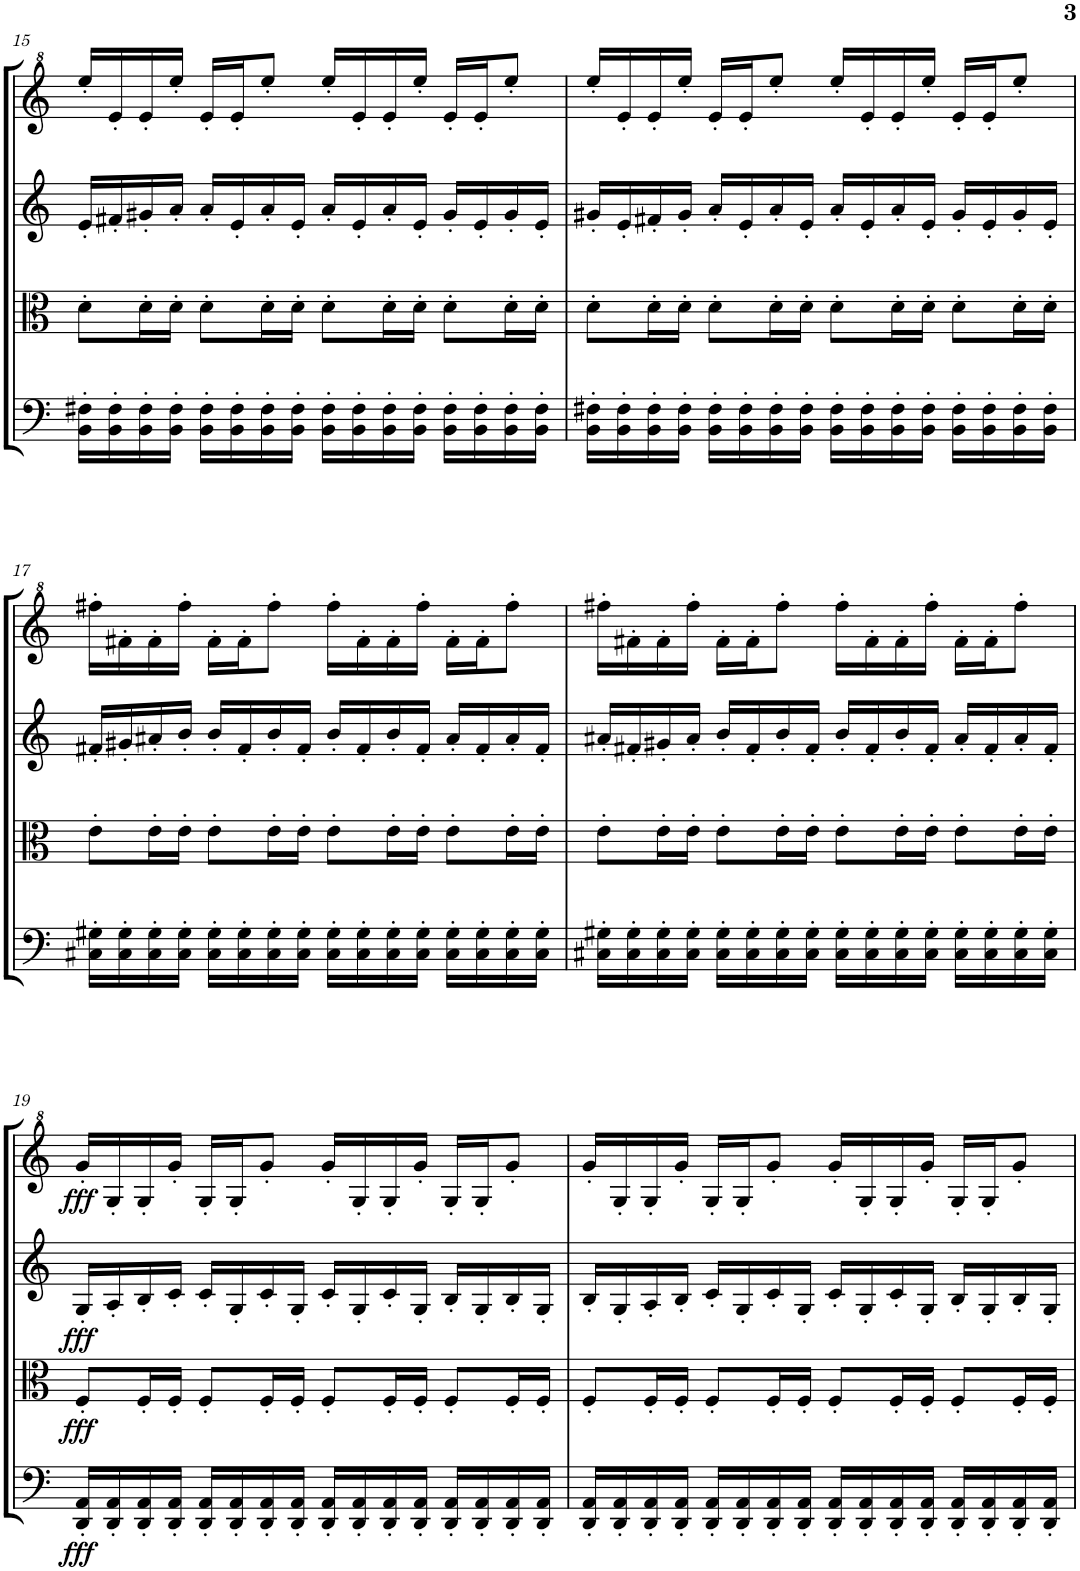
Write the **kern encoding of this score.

**kern	**dynam	**kern	**dynam	**kern	**dynam	**kern	**dynam
*part4	*part4	*part3	*part3	*part2	*part2	*part1	*part1
*staff4	*staff4	*staff3	*staff3	*staff2	*staff2	*staff1	*staff1
*I"Violoncello	*	*I"Viola	*	*I"Violin II	*	*I"Violin I	*
*I'Vc	*	*I'Vla	*	*I'Vln	*	*I'Vln	*
!!LO:PB:g=z
*clefF4	*	*clefC3	*	*clefG2	*	*clefG^2	*
*k[]	*	*k[]	*	*k[]	*	*k[]	*
*M4/4	*	*M4/4	*	*M4/4	*	*M4/4	*
=15	=15	=15	=15	=15	=15	=15	=15
16BB\' 16F#X\'LL	.	8d'\L	.	16e'/LL	.	16eee'/LL	.
16BB\' 16F#\'	.	.	.	16f#X'/	.	16ee'/	.
16BB\' 16F#\'	.	16d'\L	.	16g#X'/	.	16ee'/	.
16BB\' 16F#\'JJ	.	16d'\JJ	.	16a'/JJ	.	16eee'/JJ	.
16BB\' 16F#\'LL	.	8d'\L	.	16a'/LL	.	16ee'/LL	.
16BB\' 16F#\'	.	.	.	16e'/	.	16ee'/J	.
16BB\' 16F#\'	.	16d'\L	.	16a'/	.	8eee'/J	.
16BB\' 16F#\'JJ	.	16d'\JJ	.	16e'/JJ	.	.	.
16BB\' 16F#\'LL	.	8d'\L	.	16a'/LL	.	16eee'/LL	.
16BB\' 16F#\'	.	.	.	16e'/	.	16ee'/	.
16BB\' 16F#\'	.	16d'\L	.	16a'/	.	16ee'/	.
16BB\' 16F#\'JJ	.	16d'\JJ	.	16e'/JJ	.	16eee'/JJ	.
16BB\' 16F#\'LL	.	8d'\L	.	16g#'/LL	.	16ee'/LL	.
16BB\' 16F#\'	.	.	.	16e'/	.	16ee'/J	.
16BB\' 16F#\'	.	16d'\L	.	16g#'/	.	8eee'/J	.
16BB\' 16F#\'JJ	.	16d'\JJ	.	16e'/JJ	.	.	.
=16	=16	=16	=16	=16	=16	=16	=16
16BB\' 16F#X\'LL	.	8d'\L	.	16g#X'/LL	.	16eee'/LL	.
16BB\' 16F#\'	.	.	.	16e'/	.	16ee'/	.
16BB\' 16F#\'	.	16d'\L	.	16f#X'/	.	16ee'/	.
16BB\' 16F#\'JJ	.	16d'\JJ	.	16g#'/JJ	.	16eee'/JJ	.
16BB\' 16F#\'LL	.	8d'\L	.	16a'/LL	.	16ee'/LL	.
16BB\' 16F#\'	.	.	.	16e'/	.	16ee'/J	.
16BB\' 16F#\'	.	16d'\L	.	16a'/	.	8eee'/J	.
16BB\' 16F#\'JJ	.	16d'\JJ	.	16e'/JJ	.	.	.
16BB\' 16F#\'LL	.	8d'\L	.	16a'/LL	.	16eee'/LL	.
16BB\' 16F#\'	.	.	.	16e'/	.	16ee'/	.
16BB\' 16F#\'	.	16d'\L	.	16a'/	.	16ee'/	.
16BB\' 16F#\'JJ	.	16d'\JJ	.	16e'/JJ	.	16eee'/JJ	.
16BB\' 16F#\'LL	.	8d'\L	.	16g#'/LL	.	16ee'/LL	.
16BB\' 16F#\'	.	.	.	16e'/	.	16ee'/J	.
16BB\' 16F#\'	.	16d'\L	.	16g#'/	.	8eee'/J	.
16BB\' 16F#\'JJ	.	16d'\JJ	.	16e'/JJ	.	.	.
!!LO:LB:g=z
=17	=17	=17	=17	=17	=17	=17	=17
16C#X\' 16G#X\'LL	.	8e'\L	.	16f#X'/LL	.	16fff#X'\LL	.
16C#\' 16G#\'	.	.	.	16g#X'/	.	16ff#X'\	.
16C#\' 16G#\'	.	16e'\L	.	16a#X'/	.	16ff#'\	.
16C#\' 16G#\'JJ	.	16e'\JJ	.	16b'/JJ	.	16fff#'\JJ	.
16C#\' 16G#\'LL	.	8e'\L	.	16b'/LL	.	16ff#'\LL	.
16C#\' 16G#\'	.	.	.	16f#'/	.	16ff#'\J	.
16C#\' 16G#\'	.	16e'\L	.	16b'/	.	8fff#'\J	.
16C#\' 16G#\'JJ	.	16e'\JJ	.	16f#'/JJ	.	.	.
16C#\' 16G#\'LL	.	8e'\L	.	16b'/LL	.	16fff#'\LL	.
16C#\' 16G#\'	.	.	.	16f#'/	.	16ff#'\	.
16C#\' 16G#\'	.	16e'\L	.	16b'/	.	16ff#'\	.
16C#\' 16G#\'JJ	.	16e'\JJ	.	16f#'/JJ	.	16fff#'\JJ	.
16C#\' 16G#\'LL	.	8e'\L	.	16a#'/LL	.	16ff#'\LL	.
16C#\' 16G#\'	.	.	.	16f#'/	.	16ff#'\J	.
16C#\' 16G#\'	.	16e'\L	.	16a#'/	.	8fff#'\J	.
16C#\' 16G#\'JJ	.	16e'\JJ	.	16f#'/JJ	.	.	.
=18	=18	=18	=18	=18	=18	=18	=18
16C#X\' 16G#X\'LL	.	8e'\L	.	16a#X'/LL	.	16fff#X'\LL	.
16C#\' 16G#\'	.	.	.	16f#X'/	.	16ff#X'\	.
16C#\' 16G#\'	.	16e'\L	.	16g#X'/	.	16ff#'\	.
16C#\' 16G#\'JJ	.	16e'\JJ	.	16a#'/JJ	.	16fff#'\JJ	.
16C#\' 16G#\'LL	.	8e'\L	.	16b'/LL	.	16ff#'\LL	.
16C#\' 16G#\'	.	.	.	16f#'/	.	16ff#'\J	.
16C#\' 16G#\'	.	16e'\L	.	16b'/	.	8fff#'\J	.
16C#\' 16G#\'JJ	.	16e'\JJ	.	16f#'/JJ	.	.	.
16C#\' 16G#\'LL	.	8e'\L	.	16b'/LL	.	16fff#'\LL	.
16C#\' 16G#\'	.	.	.	16f#'/	.	16ff#'\	.
16C#\' 16G#\'	.	16e'\L	.	16b'/	.	16ff#'\	.
16C#\' 16G#\'JJ	.	16e'\JJ	.	16f#'/JJ	.	16fff#'\JJ	.
16C#\' 16G#\'LL	.	8e'\L	.	16a#'/LL	.	16ff#'\LL	.
16C#\' 16G#\'	.	.	.	16f#'/	.	16ff#'\J	.
16C#\' 16G#\'	.	16e'\L	.	16a#'/	.	8fff#'\J	.
16C#\' 16G#\'JJ	.	16e'\JJ	.	16f#'/JJ	.	.	.
!!LO:LB:g=z
=19	=19	=19	=19	=19	=19	=19	=19
!	!LO:DY:b	!	!LO:DY:b	!	!LO:DY:b	!	!LO:DY:b
16DD/' 16AA/'LL	fff	8F'/L	fff	16G'/LL	fff	16gg'/LL	fff
16DD/' 16AA/'	.	.	.	16A'/	.	16g'/	.
16DD/' 16AA/'	.	16F'/L	.	16B'/	.	16g'/	.
16DD/' 16AA/'JJ	.	16F'/JJ	.	16c'/JJ	.	16gg'/JJ	.
16DD/' 16AA/'LL	.	8F'/L	.	16c'/LL	.	16g'/LL	.
16DD/' 16AA/'	.	.	.	16G'/	.	16g'/J	.
16DD/' 16AA/'	.	16F'/L	.	16c'/	.	8gg'/J	.
16DD/' 16AA/'JJ	.	16F'/JJ	.	16G'/JJ	.	.	.
16DD/' 16AA/'LL	.	8F'/L	.	16c'/LL	.	16gg'/LL	.
16DD/' 16AA/'	.	.	.	16G'/	.	16g'/	.
16DD/' 16AA/'	.	16F'/L	.	16c'/	.	16g'/	.
16DD/' 16AA/'JJ	.	16F'/JJ	.	16G'/JJ	.	16gg'/JJ	.
16DD/' 16AA/'LL	.	8F'/L	.	16B'/LL	.	16g'/LL	.
16DD/' 16AA/'	.	.	.	16G'/	.	16g'/J	.
16DD/' 16AA/'	.	16F'/L	.	16B'/	.	8gg'/J	.
16DD/' 16AA/'JJ	.	16F'/JJ	.	16G'/JJ	.	.	.
=20	=20	=20	=20	=20	=20	=20	=20
16DD/' 16AA/'LL	.	8F'/L	.	16B'/LL	.	16gg'/LL	.
16DD/' 16AA/'	.	.	.	16G'/	.	16g'/	.
16DD/' 16AA/'	.	16F'/L	.	16A'/	.	16g'/	.
16DD/' 16AA/'JJ	.	16F'/JJ	.	16B'/JJ	.	16gg'/JJ	.
16DD/' 16AA/'LL	.	8F'/L	.	16c'/LL	.	16g'/LL	.
16DD/' 16AA/'	.	.	.	16G'/	.	16g'/J	.
16DD/' 16AA/'	.	16F'/L	.	16c'/	.	8gg'/J	.
16DD/' 16AA/'JJ	.	16F'/JJ	.	16G'/JJ	.	.	.
16DD/' 16AA/'LL	.	8F'/L	.	16c'/LL	.	16gg'/LL	.
16DD/' 16AA/'	.	.	.	16G'/	.	16g'/	.
16DD/' 16AA/'	.	16F'/L	.	16c'/	.	16g'/	.
16DD/' 16AA/'JJ	.	16F'/JJ	.	16G'/JJ	.	16gg'/JJ	.
16DD/' 16AA/'LL	.	8F'/L	.	16B'/LL	.	16g'/LL	.
16DD/' 16AA/'	.	.	.	16G'/	.	16g'/J	.
16DD/' 16AA/'	.	16F'/L	.	16B'/	.	8gg'/J	.
16DD/' 16AA/'JJ	.	16F'/JJ	.	16G'/JJ	.	.	.
=	=	=	=	=	=	=	=
*-	*-	*-	*-	*-	*-	*-	*-
